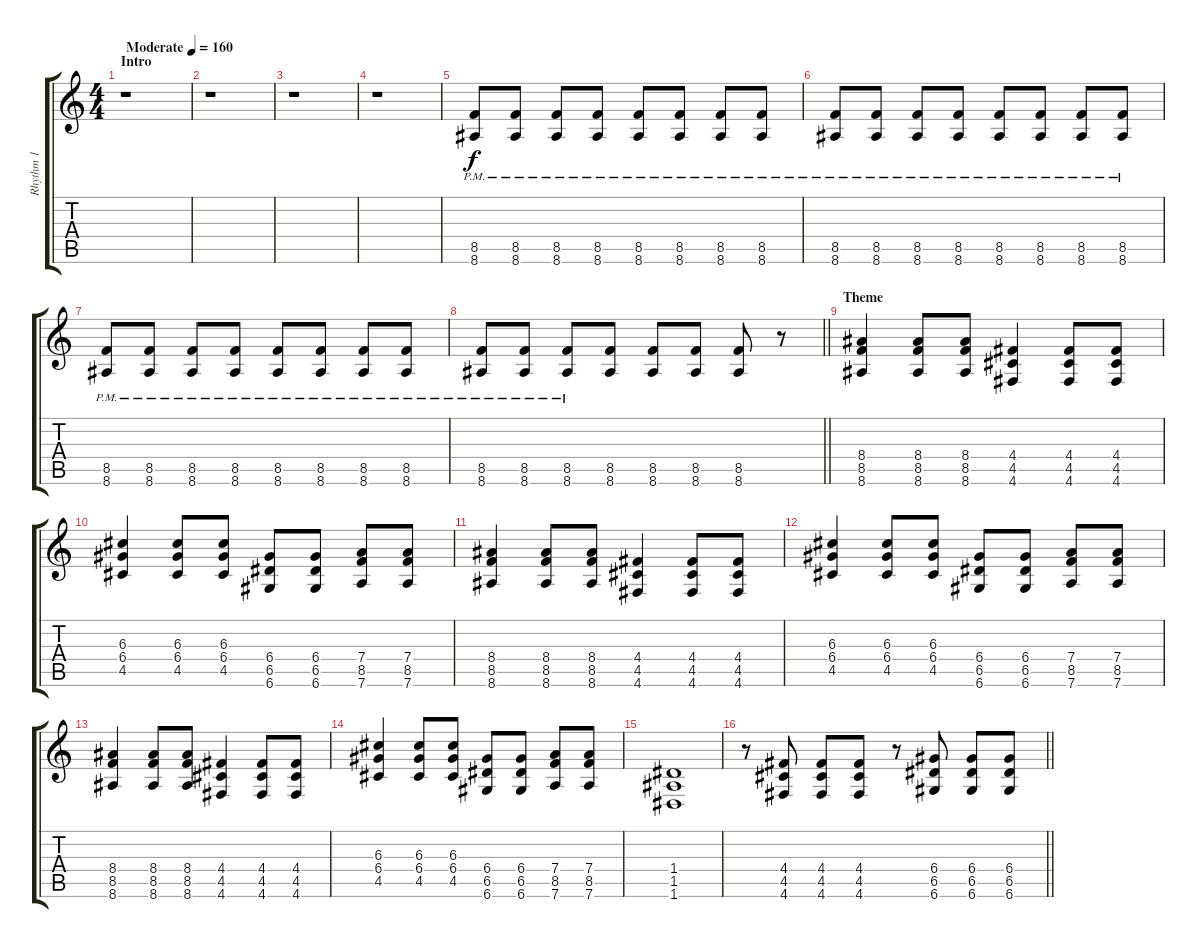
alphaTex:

\track ("Rhythm 1" "Rhythm 1") {instrument overdrivenguitar}
\staff {score tabs}
\tuning (E4 B3 G3 D3 A2 D2) {hide}
\ts (4 4)
\section ("" "Intro")
\tempo (160 "Moderate")
\clef g2
\ks c
r.1{dy f instrument overdrivenguitar} |
r.1 |
r.1 |
r.1 |
(8.5{pm} 8.6{pm}).8{volume 13} (8.5{pm} 8.6{pm}).8 (8.5{pm} 8.6{pm}).8 (8.5{pm} 8.6{pm}).8 (8.5{pm} 8.6{pm}).8 (8.5{pm} 8.6{pm}).8 (8.5{pm} 8.6{pm}).8 (8.5{pm} 8.6{pm}).8 |
(8.5{pm} 8.6{pm}).8 (8.5{pm} 8.6{pm}).8 (8.5{pm} 8.6{pm}).8 (8.5{pm} 8.6{pm}).8 (8.5{pm} 8.6{pm}).8 (8.5{pm} 8.6{pm}).8 (8.5{pm} 8.6{pm}).8 (8.5{pm} 8.6{pm}).8 |
(8.5{pm} 8.6{pm}).8 (8.5{pm} 8.6{pm}).8 (8.5{pm} 8.6{pm}).8 (8.5{pm} 8.6{pm}).8 (8.5{pm} 8.6{pm}).8 (8.5{pm} 8.6{pm}).8 (8.5{pm} 8.6{pm}).8 (8.5{pm} 8.6{pm}).8 |
\barLineRight lightlight
(8.5{pm} 8.6{pm}).8 (8.5{pm} 8.6{pm}).8 (8.5{pm} 8.6{pm}).8 (8.5 8.6).8 (8.5 8.6).8 (8.5 8.6).8 (8.5 8.6).8 r.8 |
\section ("" "Theme")
(8.4 8.5 8.6).4 (8.4 8.5 8.6).8 (8.4 8.5 8.6).8 (4.4 4.5 4.6).4 (4.4 4.5 4.6).8 (4.4 4.5 4.6).8 |
(6.3 6.4 4.5).4 (6.3 6.4 4.5).8 (6.3 6.4 4.5).8 (6.4 6.5 6.6).8 (6.4 6.5 6.6).8 (7.4 8.5 7.6).8 (7.4 8.5 7.6).8 |
(8.4 8.5 8.6).4 (8.4 8.5 8.6).8 (8.4 8.5 8.6).8 (4.4 4.5 4.6).4 (4.4 4.5 4.6).8 (4.4 4.5 4.6).8 |
(6.3 6.4 4.5).4 (6.3 6.4 4.5).8 (6.3 6.4 4.5).8 (6.4 6.5 6.6).8 (6.4 6.5 6.6).8 (7.4 8.5 7.6).8 (7.4 8.5 7.6).8 |
(8.4 8.5 8.6).4 (8.4 8.5 8.6).8 (8.4 8.5 8.6).8 (4.4 4.5 4.6).4 (4.4 4.5 4.6).8 (4.4 4.5 4.6).8 |
(6.3 6.4 4.5).4 (6.3 6.4 4.5).8 (6.3 6.4 4.5).8 (6.4 6.5 6.6).8 (6.4 6.5 6.6).8 (7.4 8.5 7.6).8 (7.4 8.5 7.6).8 |
(1.4 1.5 1.6).1 |
\barLineRight lightlight
r.8 (4.4 4.5 4.6).8 (4.4 4.5 4.6).8 (4.4 4.5 4.6).8 r.8 (6.4 6.5 6.6).8 (6.4 6.5 6.6).8 (6.4 6.5 6.6).8
